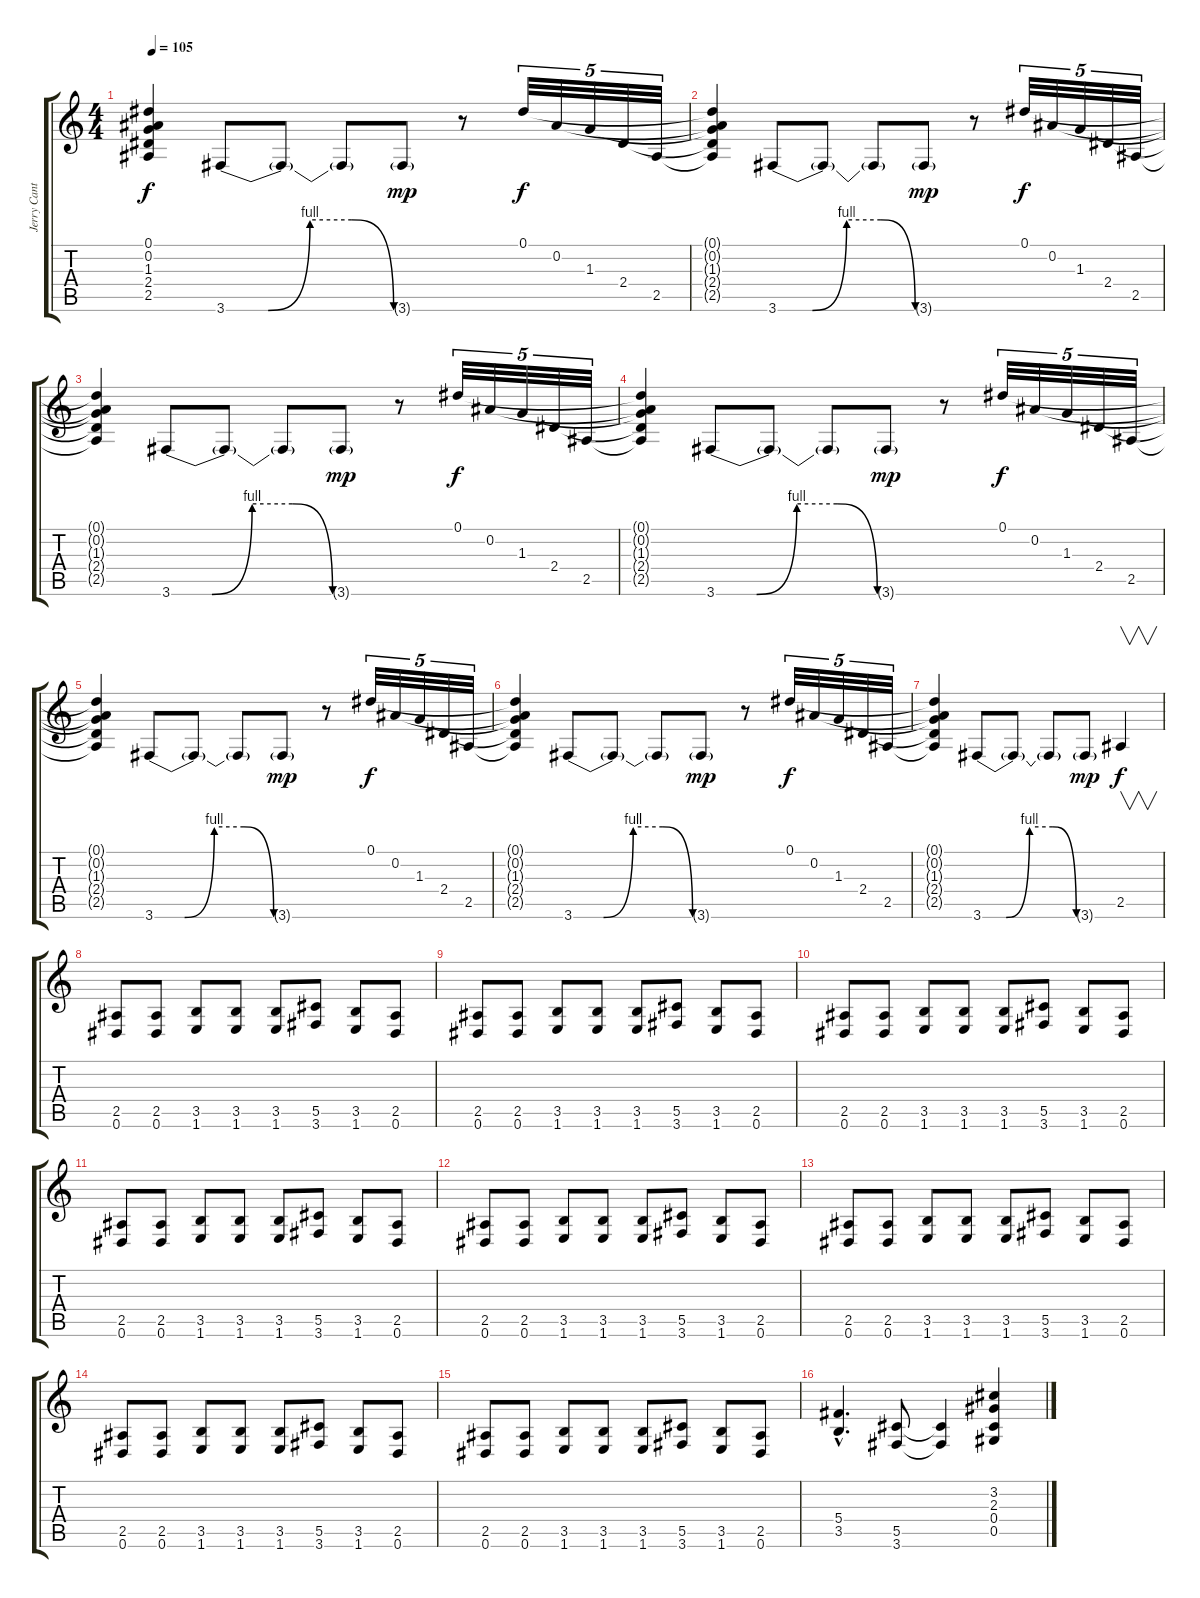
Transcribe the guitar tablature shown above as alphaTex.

\track ("Jerry Cantrell- Guitar 1" "Jerry Cant") {instrument overdrivenguitar}
\staff {score tabs}
\tuning (Eb4 Bb3 Gb3 Db3 Ab2 Eb2) {hide}
\ts (4 4)
\tempo 105
\clef g2
\ks c
(0.1{t} 0.2{t} 1.3{t} 2.4{t} 2.5{t}).4{dy f} 3.6{be (custom 0 0 15 0 30 4 45 4 60 0)}.8 3.6{t}.8 3.6{t}.8 3.6{g}.8{dy mp} r.8 0.1.32{tu (5 4) dy f} 0.2.32{tu (5 4)} 1.3.32{tu (5 4)} 2.4.32{tu (5 4)} 2.5.32{tu (5 4)} |
(0.1{t} 0.2{t} 1.3{t} 2.4{t} 2.5{t}).4 3.6{be (custom 0 0 15 0 30 4 45 4 60 0)}.8 3.6{t}.8 3.6{t}.8 3.6{g}.8{dy mp} r.8 0.1.32{tu (5 4) dy f} 0.2.32{tu (5 4)} 1.3.32{tu (5 4)} 2.4.32{tu (5 4)} 2.5.32{tu (5 4)} |
(0.1{t} 0.2{t} 1.3{t} 2.4{t} 2.5{t}).4 3.6{be (custom 0 0 15 0 30 4 45 4 60 0)}.8 3.6{t}.8 3.6{t}.8 3.6{g}.8{dy mp} r.8 0.1.32{tu (5 4) dy f} 0.2.32{tu (5 4)} 1.3.32{tu (5 4)} 2.4.32{tu (5 4)} 2.5.32{tu (5 4)} |
(0.1{t} 0.2{t} 1.3{t} 2.4{t} 2.5{t}).4 3.6{be (custom 0 0 15 0 30 4 45 4 60 0)}.8 3.6{t}.8 3.6{t}.8 3.6{g}.8{dy mp} r.8 0.1.32{tu (5 4) dy f} 0.2.32{tu (5 4)} 1.3.32{tu (5 4)} 2.4.32{tu (5 4)} 2.5.32{tu (5 4)} |
(0.1{t} 0.2{t} 1.3{t} 2.4{t} 2.5{t}).4 3.6{be (custom 0 0 15 0 30 4 45 4 60 0)}.8 3.6{t}.8 3.6{t}.8 3.6{g}.8{dy mp} r.8 0.1.32{tu (5 4) dy f} 0.2.32{tu (5 4)} 1.3.32{tu (5 4)} 2.4.32{tu (5 4)} 2.5.32{tu (5 4)} |
(0.1{t} 0.2{t} 1.3{t} 2.4{t} 2.5{t}).4 3.6{be (custom 0 0 15 0 30 4 45 4 60 0)}.8 3.6{t}.8 3.6{t}.8 3.6{g}.8{dy mp} r.8 0.1.32{tu (5 4) dy f} 0.2.32{tu (5 4)} 1.3.32{tu (5 4)} 2.4.32{tu (5 4)} 2.5.32{tu (5 4)} |
(0.1{t} 0.2{t} 1.3{t} 2.4{t} 2.5{t}).4 3.6{be (custom 0 0 15 0 30 4 45 4 60 0)}.8 3.6{t}.8 3.6{t}.8 3.6{g}.8{dy mp} 2.5.4{v dy f} |
(2.5 0.6).8 (2.5 0.6).8 (3.5 1.6).8 (3.5 1.6).8 (3.5 1.6).8 (5.5 3.6).8 (3.5 1.6).8 (2.5 0.6).8 |
(2.5 0.6).8 (2.5 0.6).8 (3.5 1.6).8 (3.5 1.6).8 (3.5 1.6).8 (5.5 3.6).8 (3.5 1.6).8 (2.5 0.6).8 |
(2.5 0.6).8 (2.5 0.6).8 (3.5 1.6).8 (3.5 1.6).8 (3.5 1.6).8 (5.5 3.6).8 (3.5 1.6).8 (2.5 0.6).8 |
(2.5 0.6).8 (2.5 0.6).8 (3.5 1.6).8 (3.5 1.6).8 (3.5 1.6).8 (5.5 3.6).8 (3.5 1.6).8 (2.5 0.6).8 |
(2.5 0.6).8 (2.5 0.6).8 (3.5 1.6).8 (3.5 1.6).8 (3.5 1.6).8 (5.5 3.6).8 (3.5 1.6).8 (2.5 0.6).8 |
(2.5 0.6).8 (2.5 0.6).8 (3.5 1.6).8 (3.5 1.6).8 (3.5 1.6).8 (5.5 3.6).8 (3.5 1.6).8 (2.5 0.6).8 |
(2.5 0.6).8 (2.5 0.6).8 (3.5 1.6).8 (3.5 1.6).8 (3.5 1.6).8 (5.5 3.6).8 (3.5 1.6).8 (2.5 0.6).8 |
(2.5 0.6).8 (2.5 0.6).8 (3.5 1.6).8 (3.5 1.6).8 (3.5 1.6).8 (5.5 3.6).8 (3.5 1.6).8 (2.5 0.6).8 |
(5.4{hac} 3.5{hac}).4{d} (5.5 3.6).8 (5.5{t} 3.6{t}).4 (3.2 2.3 0.4 0.5).4
